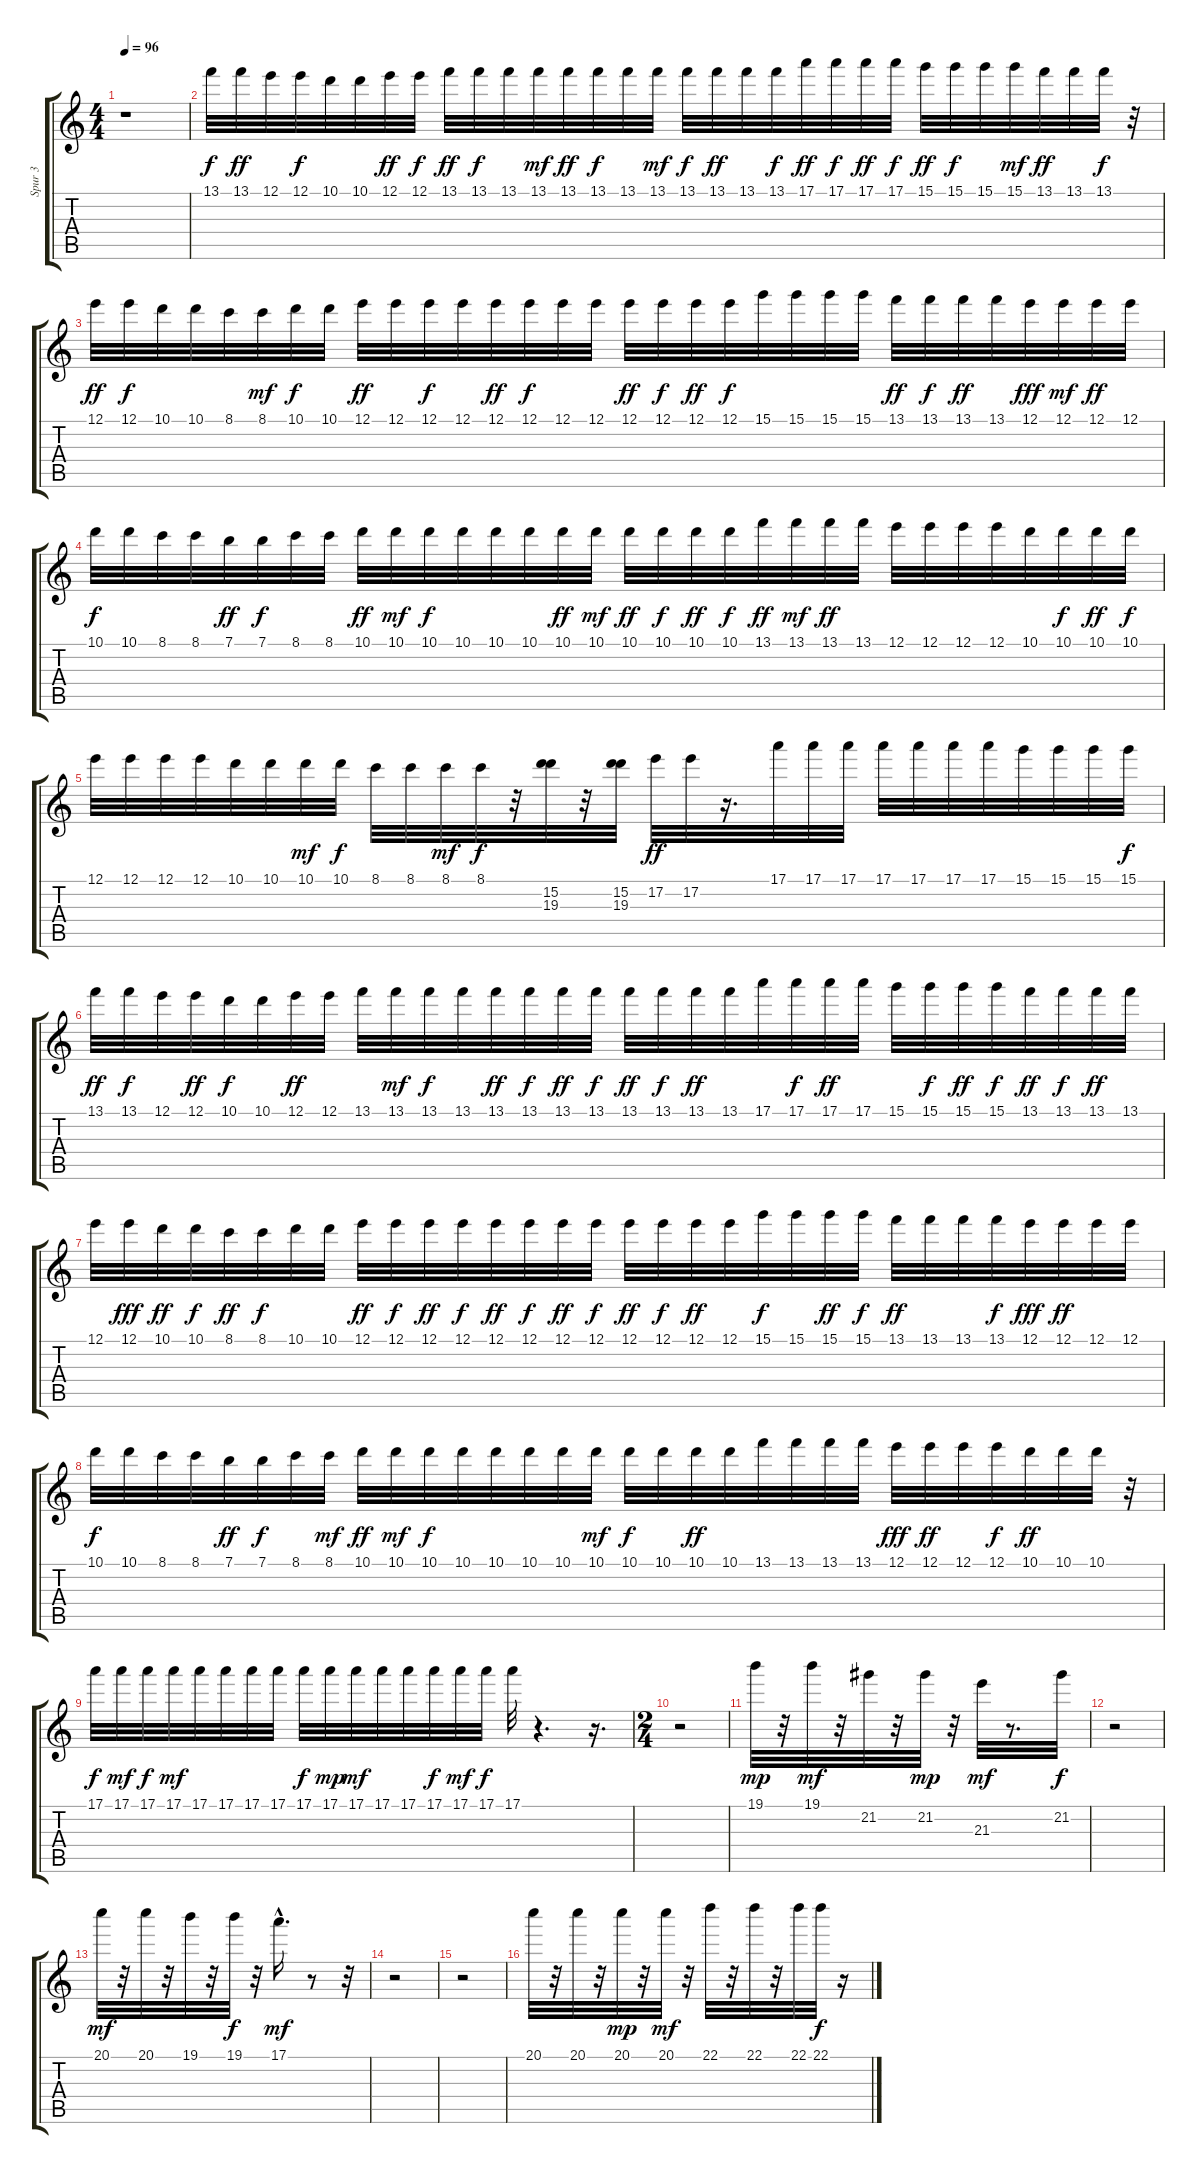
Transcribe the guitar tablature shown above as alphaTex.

\track ("Spur 3" "Spur 3") {instrument electricguitarjazz}
\staff {score tabs}
\tuning (E4 B3 G3 D3 A2 E2) {hide}
\ts (4 4)
\tempo 96
\clef g2
\ks c
r.1{dy f instrument electricguitarjazz} |
13.1.32{instrument electricguitarjazz} 13.1.32{dy ff} 12.1.32 12.1.32{dy f} 10.1.32 10.1.32 12.1.32{dy ff} 12.1.32{dy f} 13.1.32{dy ff} 13.1.32{dy f} 13.1.32 13.1.32{dy mf} 13.1.32{dy ff} 13.1.32{dy f} 13.1.32 13.1.32{dy mf} 13.1.32{dy f} 13.1.32{dy ff} 13.1.32 13.1.32{dy f} 17.1.32{dy ff} 17.1.32{dy f} 17.1.32{dy ff} 17.1.32{dy f} 15.1.32{dy ff} 15.1.32{dy f} 15.1.32 15.1.32{dy mf} 13.1.32{dy ff} 13.1.32 13.1.32{dy f} r.32 |
12.1.32{dy ff instrument electricguitarjazz} 12.1.32{dy f} 10.1.32 10.1.32 8.1.32 8.1.32{dy mf} 10.1.32{dy f} 10.1.32 12.1.32{dy ff} 12.1.32 12.1.32{dy f} 12.1.32 12.1.32{dy ff} 12.1.32{dy f} 12.1.32 12.1.32 12.1.32{dy ff} 12.1.32{dy f} 12.1.32{dy ff} 12.1.32{dy f} 15.1.32 15.1.32 15.1.32 15.1.32 13.1.32{dy ff} 13.1.32{dy f} 13.1.32{dy ff} 13.1.32 12.1.32{dy fff} 12.1.32{dy mf} 12.1.32{dy ff} 12.1.32 |
10.1.32{dy f instrument electricguitarjazz} 10.1.32 8.1.32 8.1.32 7.1.32{dy ff} 7.1.32{dy f} 8.1.32 8.1.32 10.1.32{dy ff} 10.1.32{dy mf} 10.1.32{dy f} 10.1.32 10.1.32 10.1.32 10.1.32{dy ff} 10.1.32{dy mf} 10.1.32{dy ff} 10.1.32{dy f} 10.1.32{dy ff} 10.1.32{dy f} 13.1.32{dy ff} 13.1.32{dy mf} 13.1.32{dy ff} 13.1.32 12.1.32 12.1.32 12.1.32 12.1.32 10.1.32 10.1.32{dy f} 10.1.32{dy ff} 10.1.32{dy f} |
12.1.32{instrument electricguitarjazz} 12.1.32 12.1.32 12.1.32 10.1.32 10.1.32 10.1.32{dy mf} 10.1.32{dy f} 8.1.32 8.1.32 8.1.32{dy mf} 8.1.32{dy f} r.32 (15.2 19.3).32 r.32 (15.2 19.3).32 17.2.32{dy ff} 17.2.32 r.16{d} 17.1.32 17.1.32 17.1.32 17.1.32 17.1.32 17.1.32 17.1.32 15.1.32 15.1.32 15.1.32 15.1.32{dy f} |
13.1.32{dy ff instrument electricguitarjazz} 13.1.32{dy f} 12.1.32 12.1.32{dy ff} 10.1.32{dy f} 10.1.32 12.1.32{dy ff} 12.1.32 13.1.32 13.1.32{dy mf} 13.1.32{dy f} 13.1.32 13.1.32{dy ff} 13.1.32{dy f} 13.1.32{dy ff} 13.1.32{dy f} 13.1.32{dy ff} 13.1.32{dy f} 13.1.32{dy ff} 13.1.32 17.1.32 17.1.32{dy f} 17.1.32{dy ff} 17.1.32 15.1.32 15.1.32{dy f} 15.1.32{dy ff} 15.1.32{dy f} 13.1.32{dy ff} 13.1.32{dy f} 13.1.32{dy ff} 13.1.32 |
12.1.32 12.1.32{dy fff} 10.1.32{dy ff} 10.1.32{dy f} 8.1.32{dy ff} 8.1.32{dy f} 10.1.32 10.1.32 12.1.32{dy ff} 12.1.32{dy f} 12.1.32{dy ff} 12.1.32{dy f} 12.1.32{dy ff} 12.1.32{dy f} 12.1.32{dy ff} 12.1.32{dy f} 12.1.32{dy ff} 12.1.32{dy f} 12.1.32{dy ff} 12.1.32 15.1.32{dy f} 15.1.32 15.1.32{dy ff} 15.1.32{dy f} 13.1.32{dy ff} 13.1.32 13.1.32 13.1.32{dy f} 12.1.32{dy fff} 12.1.32{dy ff} 12.1.32 12.1.32 |
10.1.32{dy f instrument electricguitarjazz} 10.1.32 8.1.32 8.1.32 7.1.32{dy ff} 7.1.32{dy f} 8.1.32 8.1.32{dy mf} 10.1.32{dy ff} 10.1.32{dy mf} 10.1.32{dy f} 10.1.32 10.1.32 10.1.32 10.1.32 10.1.32{dy mf} 10.1.32{dy f} 10.1.32 10.1.32{dy ff} 10.1.32 13.1.32 13.1.32 13.1.32 13.1.32 12.1.32{dy fff} 12.1.32{dy ff} 12.1.32 12.1.32{dy f} 10.1.32{dy ff} 10.1.32 10.1.32 r.32 |
17.1.32{dy f instrument electricguitarjazz} 17.1.32{dy mf} 17.1.32{dy f} 17.1.32{dy mf} 17.1.32 17.1.32 17.1.32 17.1.32 17.1.32{dy f} 17.1.32{dy mp} 17.1.32{dy mf} 17.1.32 17.1.32 17.1.32{dy f} 17.1.32{dy mf} 17.1.32{dy f} 17.1.32 r.4{d} r.16{d} |
\ts (2 4)
r.2 |
19.1.32{dy mp instrument electricguitarjazz} r.32 19.1.32{dy mf} r.32 21.2.32 r.32 21.2.32{dy mp} r.32 21.3.32{dy mf} r.8{d} 21.2.32{dy f} |
r.2 |
20.1.32{dy mf} r.32 20.1.32 r.32 19.1.32 r.32 19.1.32{dy f} r.32 17.1{hac}.16{d dy mf} r.8 r.32 |
r.2 |
r.2 |
20.1.32 r.32 20.1.32 r.32 20.1.32{dy mp} r.32 20.1.32{dy mf} r.32 22.1.32 r.32 22.1.32 r.32 22.1.32 22.1.32{dy f} r.16
